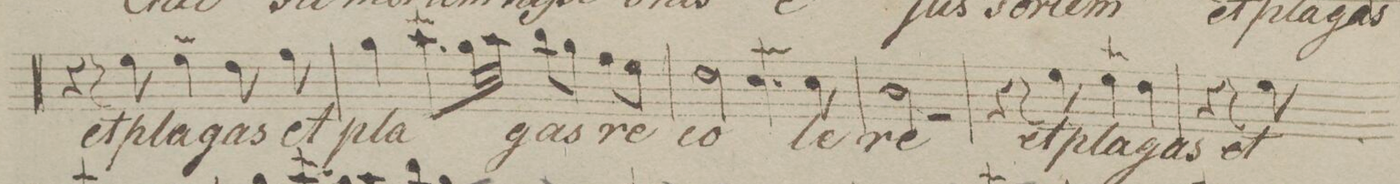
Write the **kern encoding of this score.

**kern	**text
*I"Cant!	*
*clefC1	*
*k[f#]	*
*met(c)	*
*M4/4	*
4r	.
8r	.
8cc\	et
4ccT\	pla-
8b\	-gas
8dd\	et
=135	=135
4ee\	pla-
8.ff#t\L	.
32ee\LL	.
32ff#\JJJ	.
8gg\L	-gas
8ee\J	.
8dd\L	-re-
8cc\J	.
=136	=136
2b\	-co-
4.aT\	.
8a\	-le-
=137	=137
2g\	-re
2r	.
=138	=138
4r	.
8r	.
8cc\	et
4ccT\	pla-
4b\	-gas
=139	=139
4r	.
8r	.
8cc\	et
*-	*-
